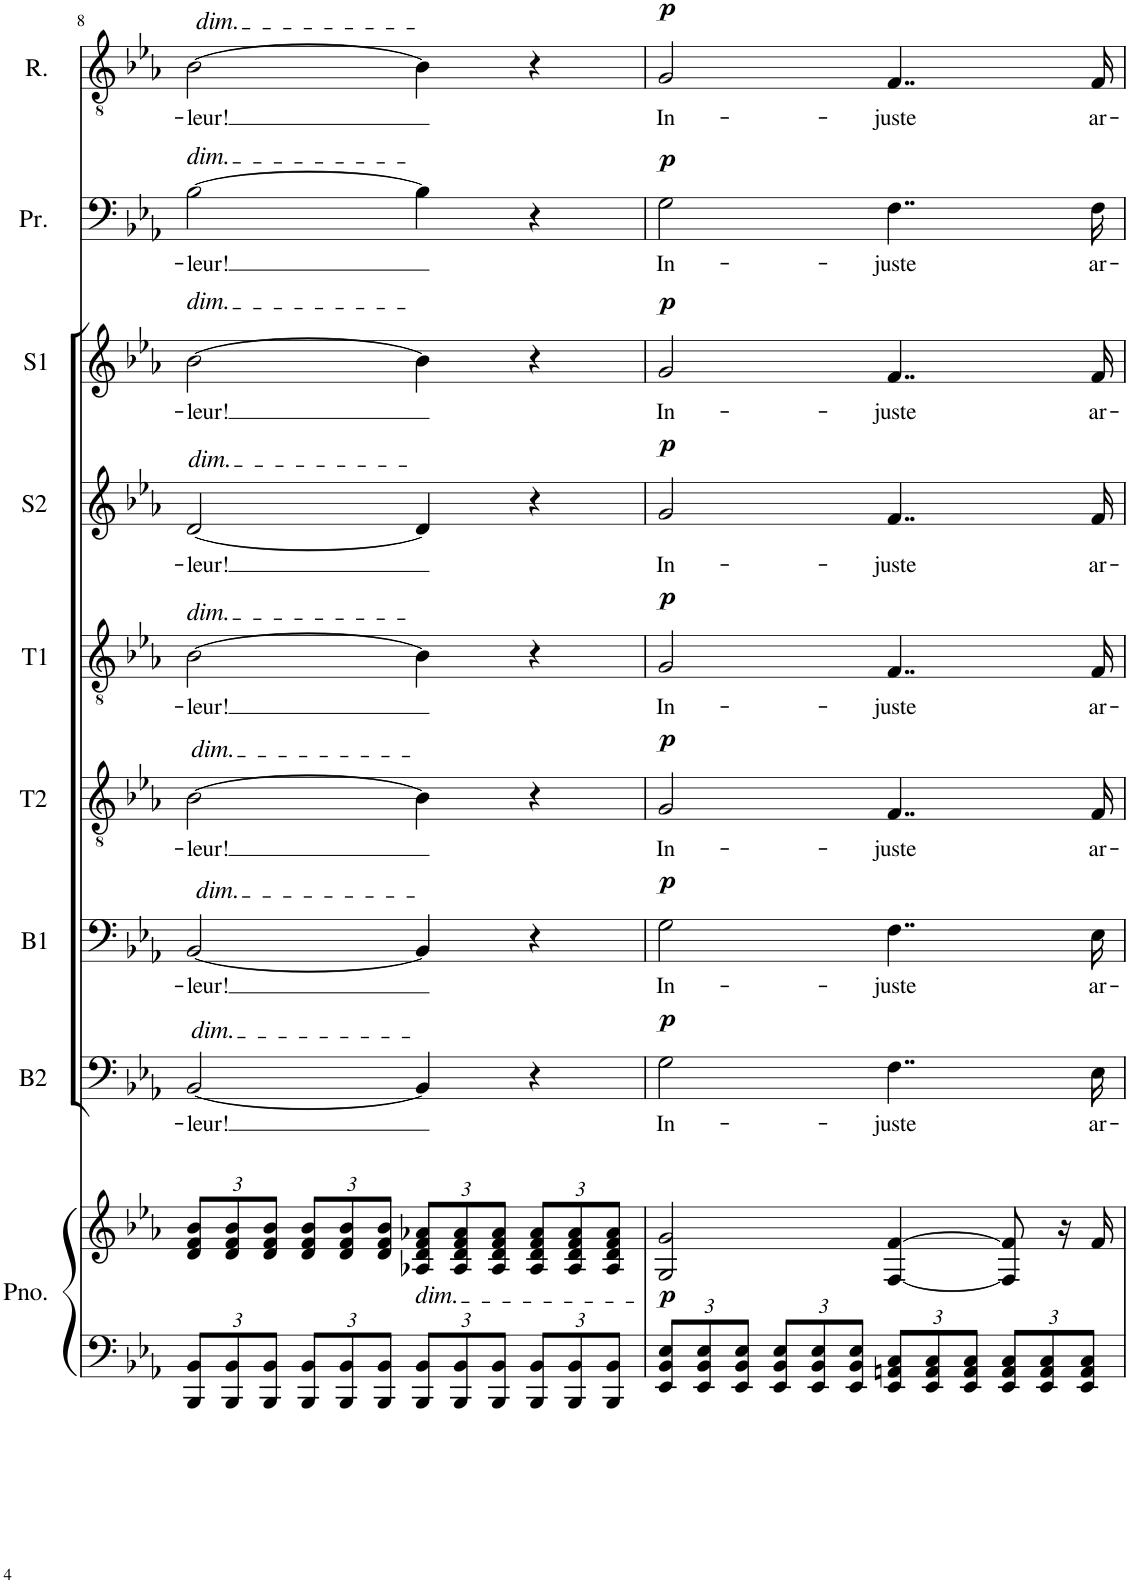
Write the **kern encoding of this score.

**kern	**kern	**dynam	**kern	**text	**dynam	**kern	**text	**dynam	**kern	**text	**dynam	**kern	**text	**dynam	**kern	**text	**dynam	**kern	**text	**dynam	**kern	**text	**dynam	**kern	**text	**dynam
*part9	*part9	*part9	*part8	*part8	*part8	*part7	*part7	*part7	*part6	*part6	*part6	*part5	*part5	*part5	*part4	*part4	*part4	*part3	*part3	*part3	*part2	*part2	*part2	*part1	*part1	*part1
*staff10	*staff9	*staff9/10	*staff8	*staff8	*staff8	*staff7	*staff7	*staff7	*staff6	*staff6	*staff6	*staff5	*staff5	*staff5	*staff4	*staff4	*staff4	*staff3	*staff3	*staff3	*staff2	*staff2	*staff2	*staff1	*staff1	*staff1
*I"Piano	*	*	*I"Basse 2	*	*	*I"Basse 1	*	*	*I"Tenor 2	*	*	*I"Tenor 1	*	*	*I"Soprano 2	*	*	*I"Soprano 1	*	*	*I"Prince	*	*	*I"Roméo	*	*
*I'Pno.	*	*	*I'B2	*	*	*I'B1	*	*	*I'T2	*	*	*I'T1	*	*	*I'S2	*	*	*I'S1	*	*	*I'Pr.	*	*	*I'R.	*	*
!!LO:PB:g=z
*clefF4	*clefG2	*	*clefF4	*	*	*clefF4	*	*	*clefGv2	*	*	*clefGv2	*	*	*clefG2	*	*	*clefG2	*	*	*clefF4	*	*	*clefGv2	*	*
*k[b-e-a-]	*k[b-e-a-]	*	*k[b-e-a-]	*	*	*k[b-e-a-]	*	*	*k[b-e-a-]	*	*	*k[b-e-a-]	*	*	*k[b-e-a-]	*	*	*k[b-e-a-]	*	*	*k[b-e-a-]	*	*	*k[b-e-a-]	*	*
*M4/4	*M4/4	*	*M4/4	*	*	*M4/4	*	*	*M4/4	*	*	*M4/4	*	*	*M4/4	*	*	*M4/4	*	*	*M4/4	*	*	*M4/4	*	*
*Xbrackettup	*Xbrackettup	*	*	*	*	*	*	*	*	*	*	*	*	*	*	*	*	*	*	*	*	*	*	*	*	*
=8	=8	=8	=8	=8	=8	=8	=8	=8	=8	=8	=8	=8	=8	=8	=8	=8	=8	=8	=8	=8	=8	=8	=8	=8	=8	=8
!	!	!	!	!	!	!	!	!	!	!	!	!	!	!	!	!	!	!	!	!	!	!	!	!LO:TX:a:i:t=dim.	!	!
!	!	!	!	!	!	!	!	!	!	!	!	!	!	!	!	!	!	!	!	!	!LO:TX:a:i:t=dim.	!	!	!	!	!
!	!	!	!	!	!	!	!	!	!	!	!	!	!	!	!	!	!	!LO:TX:a:i:t=dim.	!	!	!	!	!	!	!	!
!	!	!	!	!	!	!	!	!	!	!	!	!	!	!	!LO:TX:a:i:t=dim.	!	!	!	!	!	!	!	!	!	!	!
!	!	!	!	!	!	!	!	!	!	!	!	!LO:TX:a:i:t=dim.	!	!	!	!	!	!	!	!	!	!	!	!	!	!
!	!	!	!	!	!	!	!	!	!LO:TX:a:i:t=dim.	!	!	!	!	!	!	!	!	!	!	!	!	!	!	!	!	!
!	!	!	!	!	!	!LO:TX:a:i:t=dim.	!	!	!	!	!	!	!	!	!	!	!	!	!	!	!	!	!	!	!	!
!	!	!	!LO:TX:a:i:t=dim.	!	!	!	!	!	!	!	!	!	!	!	!	!	!	!	!	!	!	!	!	!	!	!
!	!	!	!	!LO:LY:b	!	!	!LO:LY:b	!	!	!LO:LY:b	!	!	!LO:LY:b	!	!	!LO:LY:b	!	!	!LO:LY:b	!	!	!LO:LY:b	!	!	!LO:LY:b	!
12BBB-/ 12BB-/L	12d/ 12f/ 12b-/L	.	[2BB-/	-leur!	.	[2BB-/	-leur!	.	[2B-\	-leur!	.	[2B-\	-leur!	.	[2d/	-leur!	.	[2b-\	-leur!	.	[2B-\	-leur!	.	[2B-\	-leur!	.
12BBB-/ 12BB-/	12d/ 12f/ 12b-/	.	.	.	.	.	.	.	.	.	.	.	.	.	.	.	.	.	.	.	.	.	.	.	.	.
12BBB-/ 12BB-/J	12d/ 12f/ 12b-/J	.	.	.	.	.	.	.	.	.	.	.	.	.	.	.	.	.	.	.	.	.	.	.	.	.
12BBB-/ 12BB-/L	12d/ 12f/ 12b-/L	.	.	.	.	.	.	.	.	.	.	.	.	.	.	.	.	.	.	.	.	.	.	.	.	.
12BBB-/ 12BB-/	12d/ 12f/ 12b-/	.	.	.	.	.	.	.	.	.	.	.	.	.	.	.	.	.	.	.	.	.	.	.	.	.
12BBB-/ 12BB-/J	12d/ 12f/ 12b-/J	.	.	.	.	.	.	.	.	.	.	.	.	.	.	.	.	.	.	.	.	.	.	.	.	.
!	!LO:TX:b:i:t=dim.	!	!	!	!	!	!	!	!	!	!	!	!	!	!	!	!	!	!	!	!	!	!	!	!	!
12BBB-/ 12BB-/L	12A-X/ 12d/ 12f/ 12a-X/L	.	4BB-/]	.	.	4BB-/]	.	.	4B-\]	.	.	4B-\]	.	.	4d/]	.	.	4b-\]	.	.	4B-\]	.	.	4B-\]	.	.
12BBB-/ 12BB-/	12A-/ 12d/ 12f/ 12a-/	.	.	.	.	.	.	.	.	.	.	.	.	.	.	.	.	.	.	.	.	.	.	.	.	.
12BBB-/ 12BB-/J	12A-/ 12d/ 12f/ 12a-/J	.	.	.	.	.	.	.	.	.	.	.	.	.	.	.	.	.	.	.	.	.	.	.	.	.
12BBB-/ 12BB-/L	12A-/ 12d/ 12f/ 12a-/L	.	4r	.	.	4r	.	.	4r	.	.	4r	.	.	4r	.	.	4r	.	.	4r	.	.	4r	.	.
12BBB-/ 12BB-/	12A-/ 12d/ 12f/ 12a-/	.	.	.	.	.	.	.	.	.	.	.	.	.	.	.	.	.	.	.	.	.	.	.	.	.
12BBB-/ 12BB-/J	12A-/ 12d/ 12f/ 12a-/J	.	.	.	.	.	.	.	.	.	.	.	.	.	.	.	.	.	.	.	.	.	.	.	.	.
=9	=9	=9	=9	=9	=9	=9	=9	=9	=9	=9	=9	=9	=9	=9	=9	=9	=9	=9	=9	=9	=9	=9	=9	=9	=9	=9
!	!	!LO:DY:b	!	!LO:LY:b	!LO:DY:a	!	!LO:LY:b	!LO:DY:a	!	!LO:LY:b	!LO:DY:a	!	!LO:LY:b	!LO:DY:a	!	!LO:LY:b	!LO:DY:a	!	!LO:LY:b	!LO:DY:a	!	!LO:LY:b	!LO:DY:a	!	!LO:LY:b	!LO:DY:a
12EE-/ 12BB-/ 12E-/L	2G/ 2g/	p	2G\	In-	p	2G\	In-	p	2G/	In-	p	2G/	In-	p	2g/	In-	p	2g/	In-	p	2G\	In-	p	2G/	In-	p
12EE-/ 12BB-/ 12E-/	.	.	.	.	.	.	.	.	.	.	.	.	.	.	.	.	.	.	.	.	.	.	.	.	.	.
12EE-/ 12BB-/ 12E-/J	.	.	.	.	.	.	.	.	.	.	.	.	.	.	.	.	.	.	.	.	.	.	.	.	.	.
12EE-/ 12BB-/ 12E-/L	.	.	.	.	.	.	.	.	.	.	.	.	.	.	.	.	.	.	.	.	.	.	.	.	.	.
12EE-/ 12BB-/ 12E-/	.	.	.	.	.	.	.	.	.	.	.	.	.	.	.	.	.	.	.	.	.	.	.	.	.	.
12EE-/ 12BB-/ 12E-/J	.	.	.	.	.	.	.	.	.	.	.	.	.	.	.	.	.	.	.	.	.	.	.	.	.	.
!	!	!	!	!LO:LY:b	!	!	!LO:LY:b	!	!	!LO:LY:b	!	!	!LO:LY:b	!	!	!LO:LY:b	!	!	!LO:LY:b	!	!	!LO:LY:b	!	!	!LO:LY:b	!
12EE-/ 12AAn/ 12C/L	[4F/ [4f/	.	4..F\	-juste	.	4..F\	-juste	.	4..F/	-juste	.	4..F/	-juste	.	4..f/	-juste	.	4..f/	-juste	.	4..F\	-juste	.	4..F/	-juste	.
12EE-/ 12AA/ 12C/	.	.	.	.	.	.	.	.	.	.	.	.	.	.	.	.	.	.	.	.	.	.	.	.	.	.
12EE-/ 12AA/ 12C/J	.	.	.	.	.	.	.	.	.	.	.	.	.	.	.	.	.	.	.	.	.	.	.	.	.	.
12EE-/ 12AA/ 12C/L	8F/] 8f/]	.	.	.	.	.	.	.	.	.	.	.	.	.	.	.	.	.	.	.	.	.	.	.	.	.
12EE-/ 12AA/ 12C/	.	.	.	.	.	.	.	.	.	.	.	.	.	.	.	.	.	.	.	.	.	.	.	.	.	.
.	16r	.	.	.	.	.	.	.	.	.	.	.	.	.	.	.	.	.	.	.	.	.	.	.	.	.
12EE-/ 12AA/ 12C/J	.	.	.	.	.	.	.	.	.	.	.	.	.	.	.	.	.	.	.	.	.	.	.	.	.	.
!	!	!	!	!LO:LY:b	!	!	!LO:LY:b	!	!	!LO:LY:b	!	!	!LO:LY:b	!	!	!LO:LY:b	!	!	!LO:LY:b	!	!	!LO:LY:b	!	!	!LO:LY:b	!
.	16f/	.	16E-\	ar-	.	16E-\	ar-	.	16F/	ar-	.	16F/	ar-	.	16f/	ar-	.	16f/	ar-	.	16F\	ar-	.	16F/	ar-	.
=	=	=	=	=	=	=	=	=	=	=	=	=	=	=	=	=	=	=	=	=	=	=	=	=	=	=
*-	*-	*-	*-	*-	*-	*-	*-	*-	*-	*-	*-	*-	*-	*-	*-	*-	*-	*-	*-	*-	*-	*-	*-	*-	*-	*-
